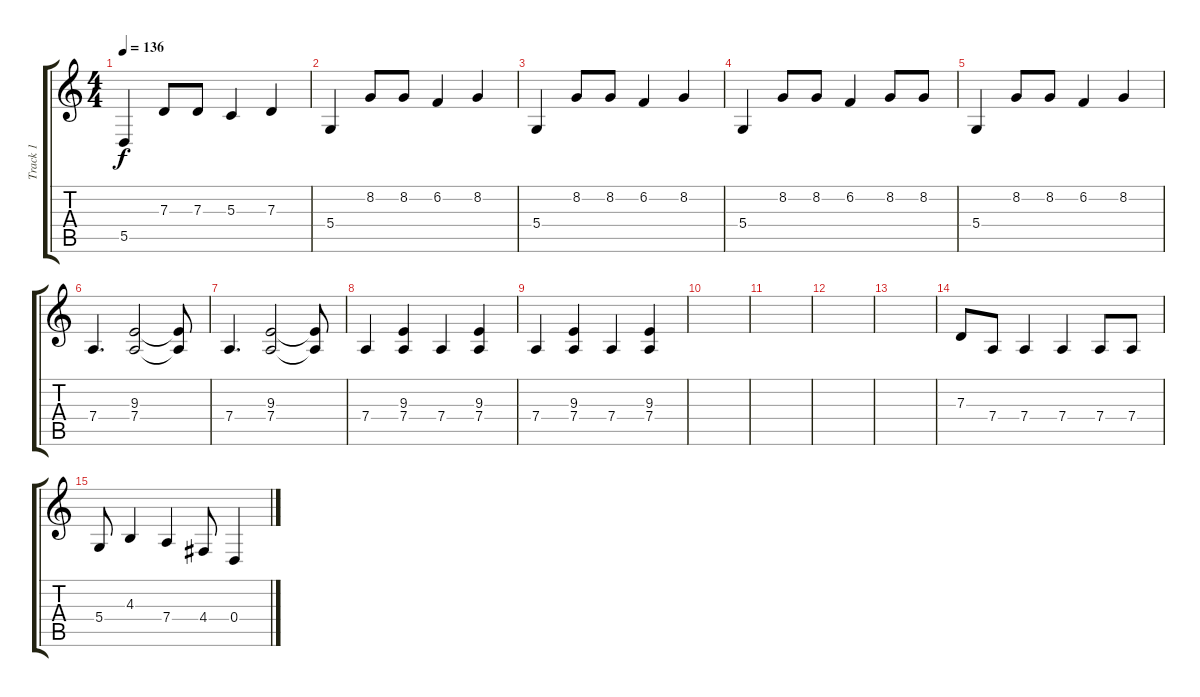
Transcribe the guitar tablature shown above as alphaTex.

\track ("Track 1" "Track 1") {instrument altosax}
\staff {score tabs}
\tuning (E4 B3 G3 D3 A2 E2) {hide}
\ts (4 4)
\tempo 136
\clef g2
\ks c
5.5.4{dy f} 7.3.8 7.3.8 5.3.4 7.3.4 |
5.4.4 8.2.8 8.2.8 6.2.4 8.2.4 |
5.4.4 8.2.8 8.2.8 6.2.4 8.2.4 |
5.4.4 8.2.8 8.2.8 6.2.4 8.2.8 8.2.8 |
5.4.4 8.2.8 8.2.8 6.2.4 8.2.4 |
7.4.4{d} (9.3 7.4).2 (9.3{t} 7.4{t}).8 |
7.4.4{d} (9.3 7.4).2 (9.3{t} 7.4{t}).8 |
7.4.4 (9.3 7.4).4 7.4.4 (9.3 7.4).4 |
7.4.4 (9.3 7.4).4 7.4.4 (9.3 7.4).4 |
|
|
|
|
7.3.8 7.4.8 7.4.4 7.4.4 7.4.8 7.4.8 |
5.4.8 4.3.4 7.4.4 4.4.8 0.4.4
